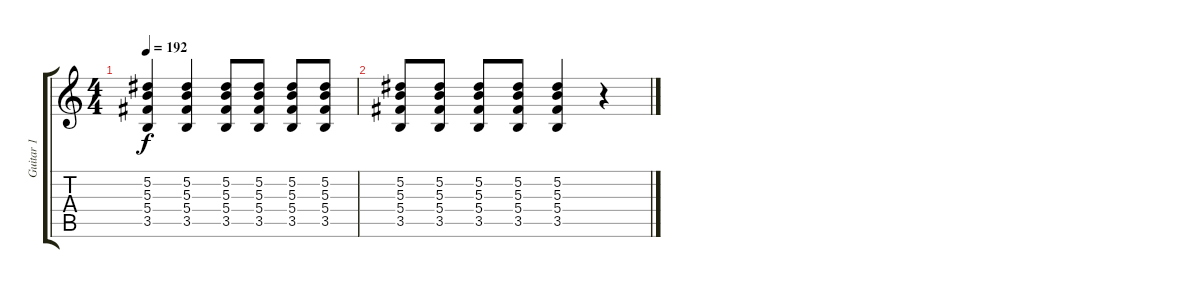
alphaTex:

\track ("Guitar 1" "Guitar 1") {instrument overdrivenguitar}
\staff {score tabs}
\tuning (Eb4 Bb3 Gb3 Db3 Ab2 Eb2) {hide}
\ts (4 4)
\tempo 192
\clef g2
\ks c
(5.2{t} 5.3{t} 5.4{t} 3.5{t}).4{dy f} (5.2 5.3 5.4 3.5).4 (5.2 5.3 5.4 3.5).8 (5.2 5.3 5.4 3.5).8 (5.2 5.3 5.4 3.5).8 (5.2 5.3 5.4 3.5).8 |
(5.2 5.3 5.4 3.5).8 (5.2 5.3 5.4 3.5).8 (5.2 5.3 5.4 3.5).8 (5.2 5.3 5.4 3.5).8 (5.2 5.3 5.4 3.5).4 r.4
